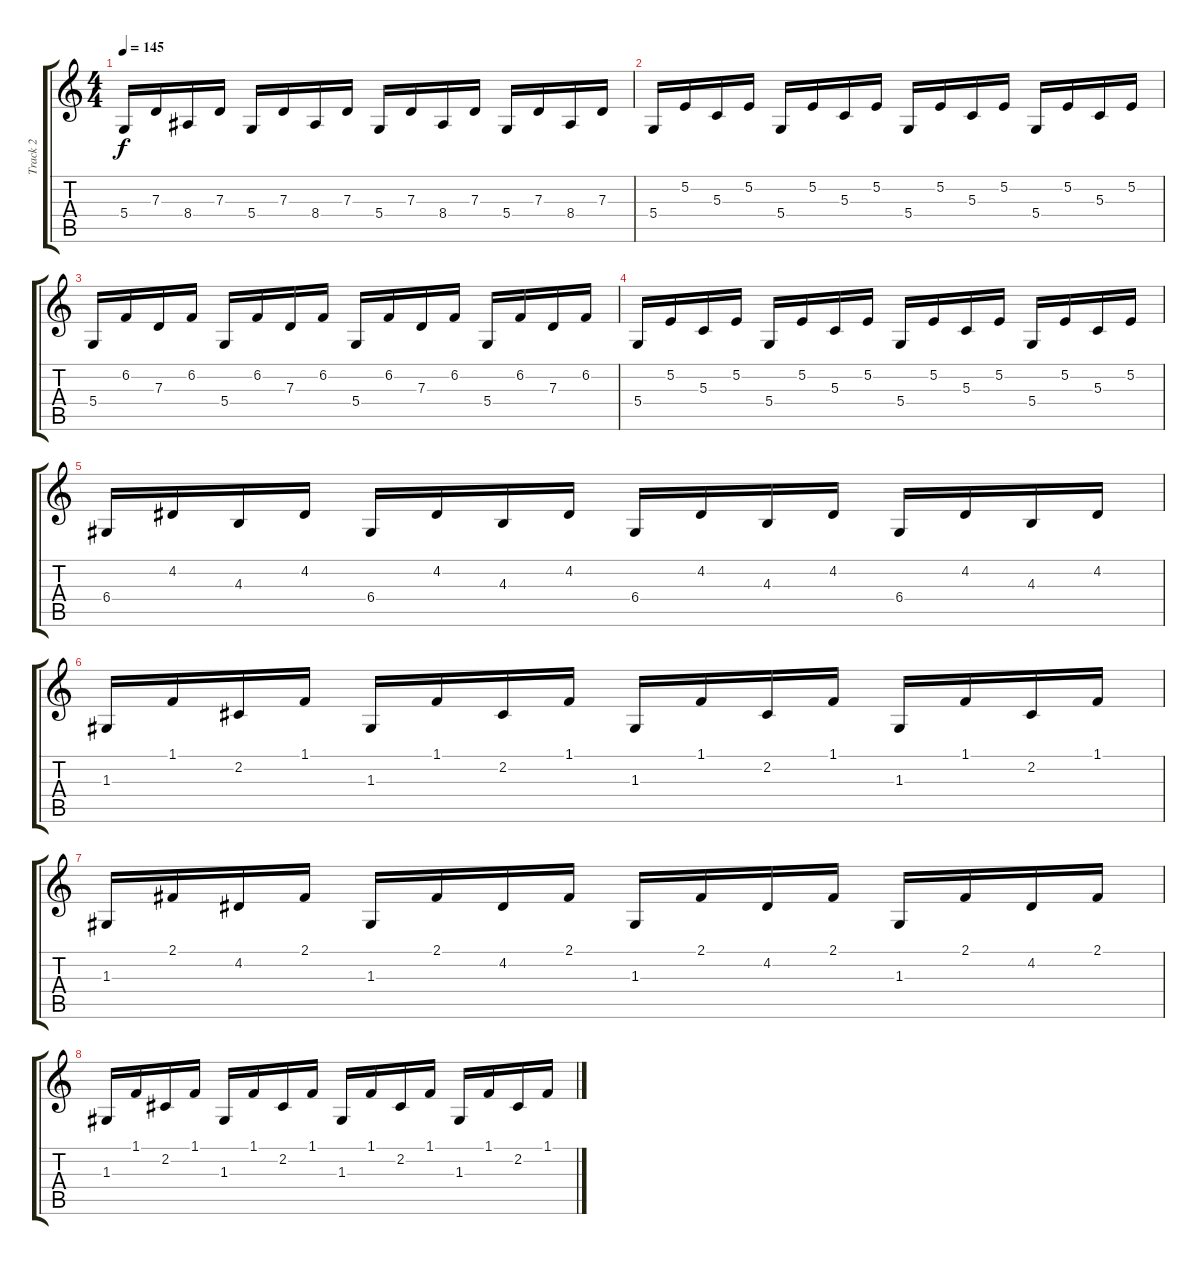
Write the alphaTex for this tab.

\track ("Track 2" "Track 2") {instrument lead1square}
\staff {score tabs}
\tuning (E4 B3 G3 D3 A2 E2) {hide}
\ts (4 4)
\tempo 145
\clef g2
\ks c
5.4.16{dy f} 7.3.16 8.4.16 7.3.16 5.4.16 7.3.16 8.4.16 7.3.16 5.4.16 7.3.16 8.4.16 7.3.16 5.4.16 7.3.16 8.4.16 7.3.16 |
5.4.16 5.2.16 5.3.16 5.2.16 5.4.16 5.2.16 5.3.16 5.2.16 5.4.16 5.2.16 5.3.16 5.2.16 5.4.16 5.2.16 5.3.16 5.2.16 |
5.4.16 6.2.16 7.3.16 6.2.16 5.4.16 6.2.16 7.3.16 6.2.16 5.4.16 6.2.16 7.3.16 6.2.16 5.4.16 6.2.16 7.3.16 6.2.16 |
5.4.16 5.2.16 5.3.16 5.2.16 5.4.16 5.2.16 5.3.16 5.2.16 5.4.16 5.2.16 5.3.16 5.2.16 5.4.16 5.2.16 5.3.16 5.2.16 |
6.4.16 4.2.16 4.3.16 4.2.16 6.4.16 4.2.16 4.3.16 4.2.16 6.4.16 4.2.16 4.3.16 4.2.16 6.4.16 4.2.16 4.3.16 4.2.16 |
1.3.16 1.1.16 2.2.16 1.1.16 1.3.16 1.1.16 2.2.16 1.1.16 1.3.16 1.1.16 2.2.16 1.1.16 1.3.16 1.1.16 2.2.16 1.1.16 |
1.3.16 2.1.16 4.2.16 2.1.16 1.3.16 2.1.16 4.2.16 2.1.16 1.3.16 2.1.16 4.2.16 2.1.16 1.3.16 2.1.16 4.2.16 2.1.16 |
1.3.16 1.1.16 2.2.16 1.1.16 1.3.16 1.1.16 2.2.16 1.1.16 1.3.16 1.1.16 2.2.16 1.1.16 1.3.16 1.1.16 2.2.16 1.1.16
